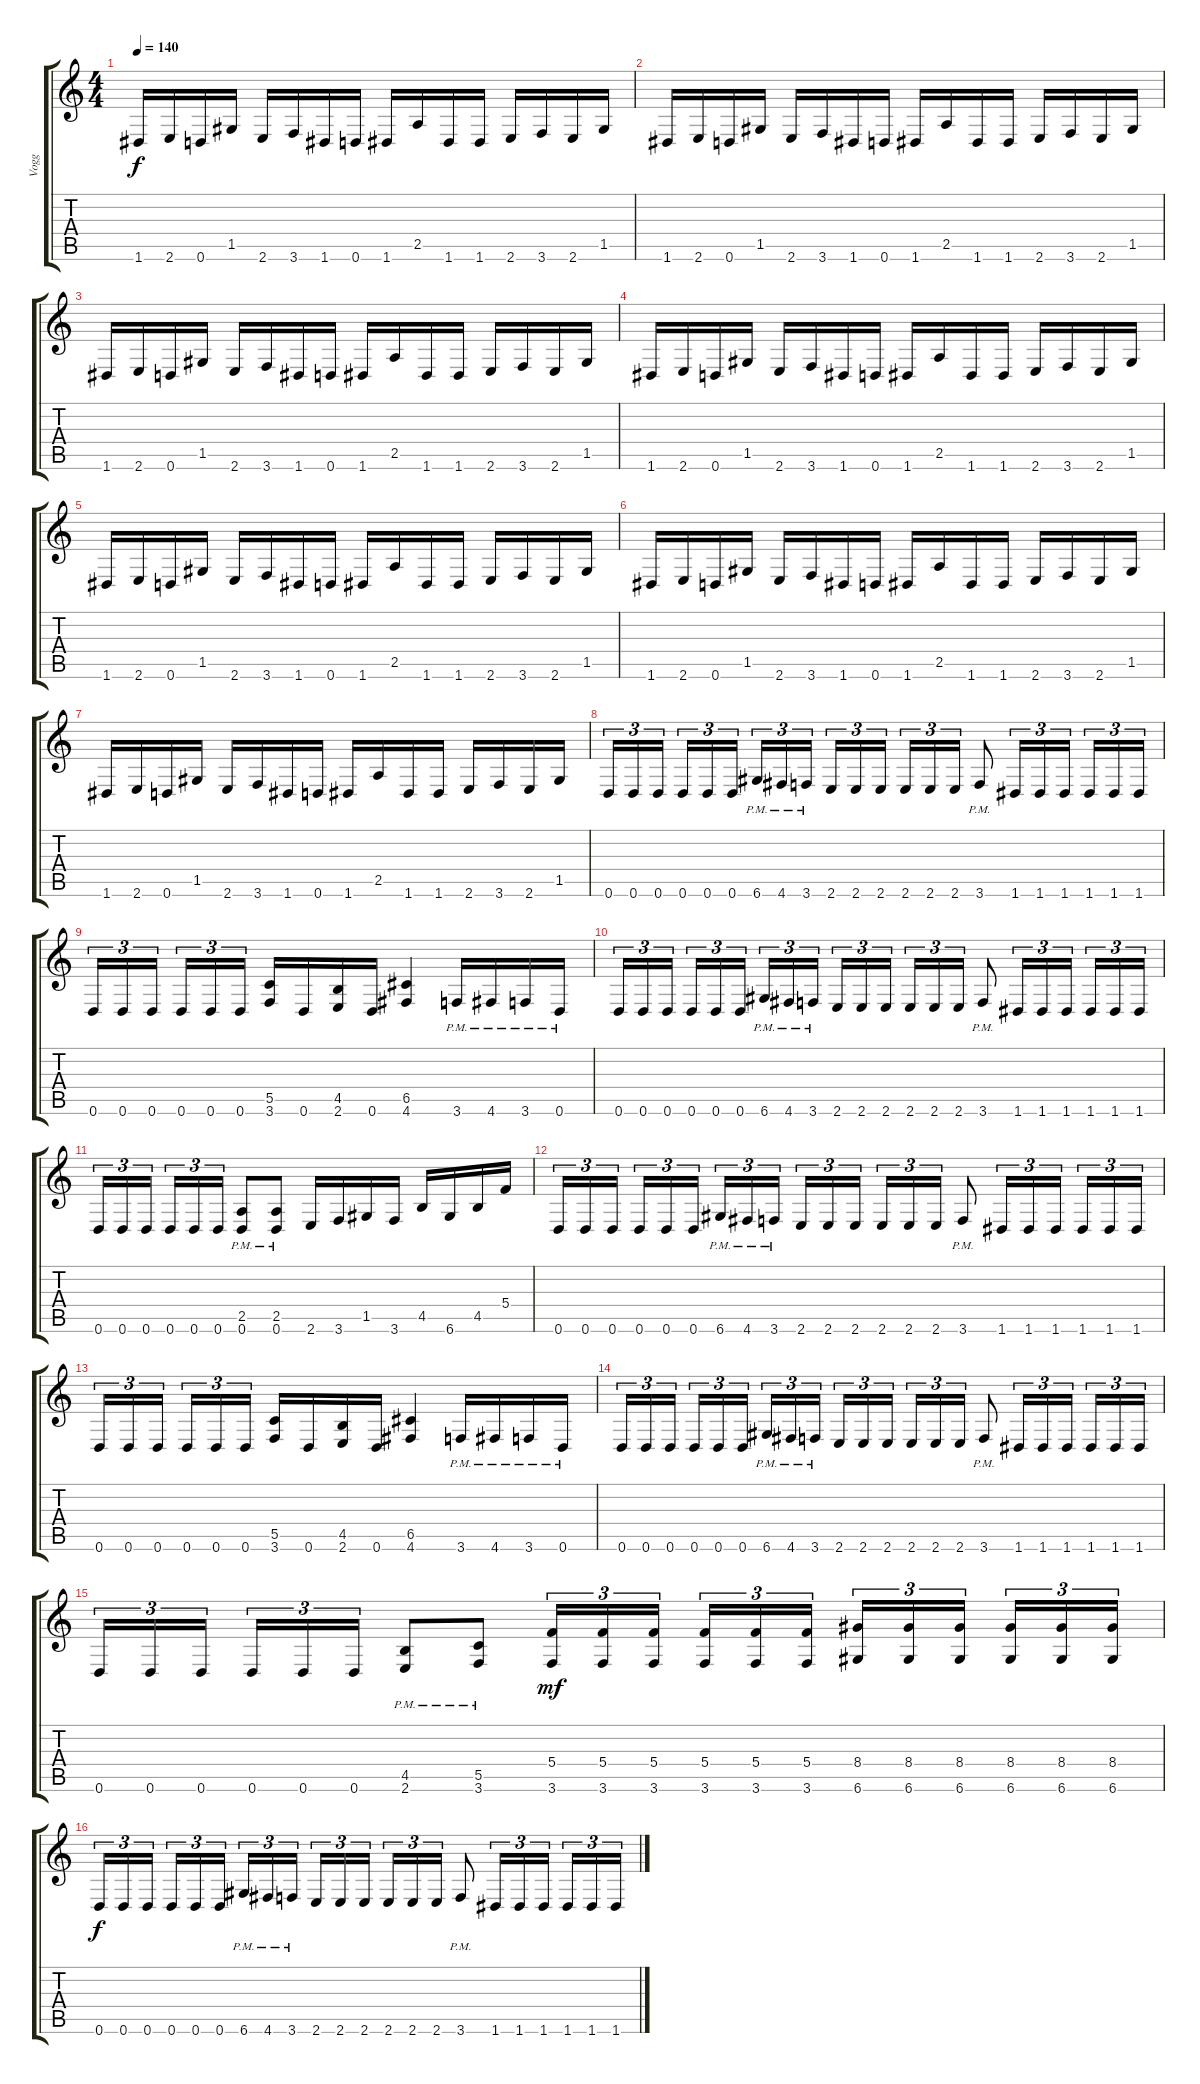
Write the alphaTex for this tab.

\track ("Vogg" "Vogg") {instrument distortionguitar}
\staff {score tabs}
\tuning (D4 A3 F3 C3 G2 D2) {hide}
\ts (4 4)
\tempo 140
\clef g2
\ks c
1.6.16{dy f} 2.6.16 0.6.16 1.5.16 2.6.16 3.6.16 1.6.16 0.6.16 1.6.16 2.5.16 1.6.16 1.6.16 2.6.16 3.6.16 2.6.16 1.5.16 |
1.6.16 2.6.16 0.6.16 1.5.16 2.6.16 3.6.16 1.6.16 0.6.16 1.6.16 2.5.16 1.6.16 1.6.16 2.6.16 3.6.16 2.6.16 1.5.16 |
1.6.16 2.6.16 0.6.16 1.5.16 2.6.16 3.6.16 1.6.16 0.6.16 1.6.16 2.5.16 1.6.16 1.6.16 2.6.16 3.6.16 2.6.16 1.5.16 |
1.6.16 2.6.16 0.6.16 1.5.16 2.6.16 3.6.16 1.6.16 0.6.16 1.6.16 2.5.16 1.6.16 1.6.16 2.6.16 3.6.16 2.6.16 1.5.16 |
1.6.16 2.6.16 0.6.16 1.5.16 2.6.16 3.6.16 1.6.16 0.6.16 1.6.16 2.5.16 1.6.16 1.6.16 2.6.16 3.6.16 2.6.16 1.5.16 |
1.6.16 2.6.16 0.6.16 1.5.16 2.6.16 3.6.16 1.6.16 0.6.16 1.6.16 2.5.16 1.6.16 1.6.16 2.6.16 3.6.16 2.6.16 1.5.16 |
1.6.16 2.6.16 0.6.16 1.5.16 2.6.16 3.6.16 1.6.16 0.6.16 1.6.16 2.5.16 1.6.16 1.6.16 2.6.16 3.6.16 2.6.16 1.5.16 |
0.6.16{tu (3 2)} 0.6.16{tu (3 2)} 0.6.16{tu (3 2)} 0.6.16{tu (3 2)} 0.6.16{tu (3 2)} 0.6.16{tu (3 2)} 6.6{pm}.16{tu (3 2)} 4.6{pm}.16{tu (3 2)} 3.6{pm}.16{tu (3 2)} 2.6.16{tu (3 2)} 2.6.16{tu (3 2)} 2.6.16{tu (3 2)} 2.6.16{tu (3 2)} 2.6.16{tu (3 2)} 2.6.16{tu (3 2)} 3.6{pm}.8 1.6.16{tu (3 2)} 1.6.16{tu (3 2)} 1.6.16{tu (3 2)} 1.6.16{tu (3 2)} 1.6.16{tu (3 2)} 1.6.16{tu (3 2)} |
0.6.16{tu (3 2)} 0.6.16{tu (3 2)} 0.6.16{tu (3 2)} 0.6.16{tu (3 2)} 0.6.16{tu (3 2)} 0.6.16{tu (3 2)} (5.5 3.6).16 0.6.16 (4.5 2.6).16 0.6.16 (6.5 4.6).4 3.6{pm}.16 4.6{pm}.16 3.6{pm}.16 0.6{pm}.16 |
0.6.16{tu (3 2)} 0.6.16{tu (3 2)} 0.6.16{tu (3 2)} 0.6.16{tu (3 2)} 0.6.16{tu (3 2)} 0.6.16{tu (3 2)} 6.6{pm}.16{tu (3 2)} 4.6{pm}.16{tu (3 2)} 3.6{pm}.16{tu (3 2)} 2.6.16{tu (3 2)} 2.6.16{tu (3 2)} 2.6.16{tu (3 2)} 2.6.16{tu (3 2)} 2.6.16{tu (3 2)} 2.6.16{tu (3 2)} 3.6{pm}.8 1.6.16{tu (3 2)} 1.6.16{tu (3 2)} 1.6.16{tu (3 2)} 1.6.16{tu (3 2)} 1.6.16{tu (3 2)} 1.6.16{tu (3 2)} |
0.6.16{tu (3 2)} 0.6.16{tu (3 2)} 0.6.16{tu (3 2)} 0.6.16{tu (3 2)} 0.6.16{tu (3 2)} 0.6.16{tu (3 2)} (2.5{pm} 0.6{pm}).8 (2.5{pm} 0.6{pm}).8 2.6.16 3.6.16 1.5.16 3.6.16 4.5.16 6.6.16 4.5.16 5.4.16 |
0.6.16{tu (3 2)} 0.6.16{tu (3 2)} 0.6.16{tu (3 2)} 0.6.16{tu (3 2)} 0.6.16{tu (3 2)} 0.6.16{tu (3 2)} 6.6{pm}.16{tu (3 2)} 4.6{pm}.16{tu (3 2)} 3.6{pm}.16{tu (3 2)} 2.6.16{tu (3 2)} 2.6.16{tu (3 2)} 2.6.16{tu (3 2)} 2.6.16{tu (3 2)} 2.6.16{tu (3 2)} 2.6.16{tu (3 2)} 3.6{pm}.8 1.6.16{tu (3 2)} 1.6.16{tu (3 2)} 1.6.16{tu (3 2)} 1.6.16{tu (3 2)} 1.6.16{tu (3 2)} 1.6.16{tu (3 2)} |
0.6.16{tu (3 2)} 0.6.16{tu (3 2)} 0.6.16{tu (3 2)} 0.6.16{tu (3 2)} 0.6.16{tu (3 2)} 0.6.16{tu (3 2)} (5.5 3.6).16 0.6.16 (4.5 2.6).16 0.6.16 (6.5 4.6).4 3.6{pm}.16 4.6{pm}.16 3.6{pm}.16 0.6{pm}.16 |
0.6.16{tu (3 2)} 0.6.16{tu (3 2)} 0.6.16{tu (3 2)} 0.6.16{tu (3 2)} 0.6.16{tu (3 2)} 0.6.16{tu (3 2)} 6.6{pm}.16{tu (3 2)} 4.6{pm}.16{tu (3 2)} 3.6{pm}.16{tu (3 2)} 2.6.16{tu (3 2)} 2.6.16{tu (3 2)} 2.6.16{tu (3 2)} 2.6.16{tu (3 2)} 2.6.16{tu (3 2)} 2.6.16{tu (3 2)} 3.6{pm}.8 1.6.16{tu (3 2)} 1.6.16{tu (3 2)} 1.6.16{tu (3 2)} 1.6.16{tu (3 2)} 1.6.16{tu (3 2)} 1.6.16{tu (3 2)} |
0.6.16{tu (3 2)} 0.6.16{tu (3 2)} 0.6.16{tu (3 2)} 0.6.16{tu (3 2)} 0.6.16{tu (3 2)} 0.6.16{tu (3 2)} (4.5{pm} 2.6{pm}).8 (5.5{pm} 3.6{pm}).8 (5.4 3.6).16{tu (3 2) dy mf} (5.4 3.6).16{tu (3 2)} (5.4 3.6).16{tu (3 2)} (5.4 3.6).16{tu (3 2)} (5.4 3.6).16{tu (3 2)} (5.4 3.6).16{tu (3 2)} (8.4 6.6).16{tu (3 2)} (8.4 6.6).16{tu (3 2)} (8.4 6.6).16{tu (3 2)} (8.4 6.6).16{tu (3 2)} (8.4 6.6).16{tu (3 2)} (8.4 6.6).16{tu (3 2)} |
0.6.16{tu (3 2) dy f} 0.6.16{tu (3 2)} 0.6.16{tu (3 2)} 0.6.16{tu (3 2)} 0.6.16{tu (3 2)} 0.6.16{tu (3 2)} 6.6{pm}.16{tu (3 2)} 4.6{pm}.16{tu (3 2)} 3.6{pm}.16{tu (3 2)} 2.6.16{tu (3 2)} 2.6.16{tu (3 2)} 2.6.16{tu (3 2)} 2.6.16{tu (3 2)} 2.6.16{tu (3 2)} 2.6.16{tu (3 2)} 3.6{pm}.8 1.6.16{tu (3 2)} 1.6.16{tu (3 2)} 1.6.16{tu (3 2)} 1.6.16{tu (3 2)} 1.6.16{tu (3 2)} 1.6.16{tu (3 2)}
